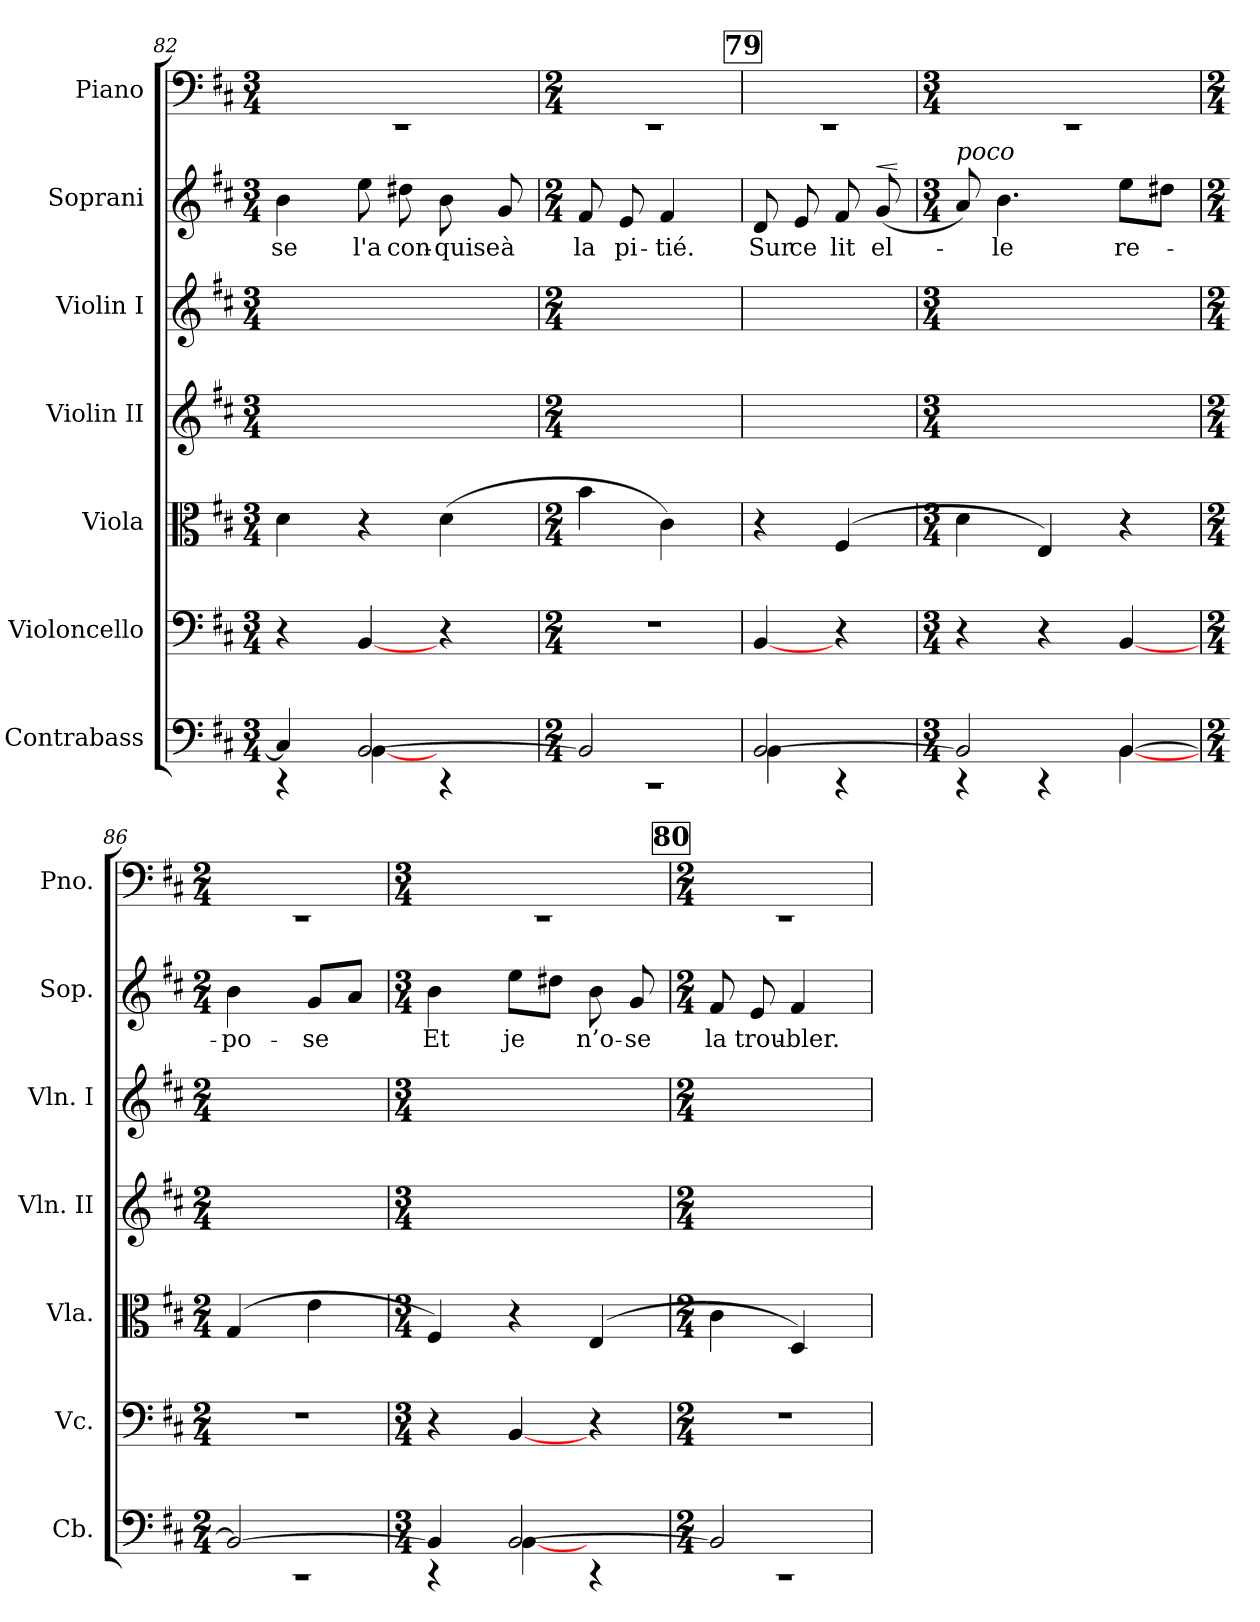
**kern	**kern	**kern	**kern	**kern	**kern	**text	**dynam	**kern
*part7	*part6	*part5	*part4	*part3	*part2	*part2	*part2	*part1
*staff7	*staff6	*staff5	*staff4	*staff3	*staff2	*staff2	*staff2	*staff1
*I"Contrabass	*I"Violoncello	*I"Viola	*I"Violin II	*I"Violin I	*I"Soprani	*	*	*I"Piano
*I'Cb.	*I'Vc.	*I'Vla.	*I'Vln. II	*I'Vln. I	*I'Sop.	*	*	*I'Pno.
*clefF4	*clefF4	*clefC3	*clefG2	*clefG2	*clefG2	*	*	*clefF4
*ITrd7c12	*	*	*	*	*	*	*	*
*k[f#c#]	*k[f#c#]	*k[f#c#]	*k[f#c#]	*k[f#c#]	*k[f#c#]	*	*	*k[f#c#]
*D:	*D:	*D:	*D:	*D:	*D:	*	*	*D:
*M3/4	*M3/4	*M3/4	*M3/4	*M3/4	*M3/4	*	*	*M3/4
=82	=82	=82	=82	=82	=82	=82	=82	=82
*^	*	*	*	*	*	*	*	*
4CCn]	4rCC	4r	4d	8ryy	2.ryy	4b	-se	.	2.rEE
.	.	.	.	8ryy	.	.	.	.	.
[2BBB	[4BBB	[4BB	4r	8ryy	.	8ee	l'a	.	.
.	.	.	.	8ryy	.	8dd#X	con-	.	.
.	4rCC	4r	(4d	8ryy	.	8b	-quise	.	.
.	.	.	.	8ryy	.	8g	à	.	.
=83	=83	=83	=83	=83	=83	=83	=83	=83	=83
*M2/4	*	*M2/4	*M2/4	*M2/4	*M2/4	*M2/4	*	*	*M2/4
2BBB]	2rCC	2r	4b	8ryy	2ryy	8f#	la	.	2rEE
.	.	.	.	8ryy	.	8e	pi-	.	.
.	.	.	4c#)	8ryy	.	4f#	-tié.	.	.
.	.	.	.	8ryy	.	.	.	.	.
!!LO:REH:place=s1:t=79
=84	=84	=84	=84	=84	=84	=84	=84	=84	=84
[2BBB	4BBB	[4BB	4r	8ryy	2ryy	8d	Sur	.	2rEE
.	.	.	.	8ryy	.	8e	ce	.	.
.	4rCC	4r	(4F#	8ryy	.	8f#	lit	.	.
!	!	!	!	!	!	!	!	!LO:HP:a	!
.	.	.	.	8ryy	.	(8g	el-	<	.
*v	*v	*	*	*	*	*	*	*	*
.	.	.	.	.	.	.	[	.
=85	=85	=85	=85	=85	=85	=85	=85	=85
*M3/4	*M3/4	*M3/4	*M3/4	*M3/4	*M3/4	*	*	*M3/4
*^	*	*	*	*	*	*	*	*
!	!	!	!	!	!	!LO:TX:a:i:t=poco	!	!	!
2BBB]	4rCC	4r	4d	8ryy	2.ryy	8a)	.	.	2.rEE
.	.	.	.	8ryy	.	4.b	-le	.	.
.	4rCC	4r	4E)	8ryy	.	.	.	.	.
.	.	.	.	8ryy	.	.	.	.	.
[4BBB	[4BBB	[4BB	4r	8ryy	.	8eeL	re-	.	.
.	.	.	.	8ryy	.	8dd#XJ	.	.	.
=86	=86	=86	=86	=86	=86	=86	=86	=86	=86
*M2/4	*	*M2/4	*M2/4	*M2/4	*M2/4	*M2/4	*	*	*M2/4
2BBB_	2rCC	2r	(4G	8ryy	2ryy	4b	-po-	.	2rEE
.	.	.	.	8ryy	.	.	.	.	.
.	.	.	4e	8ryy	.	8gL	-se	.	.
.	.	.	.	8ryy	.	8aJ	.	.	.
=87	=87	=87	=87	=87	=87	=87	=87	=87	=87
*M3/4	*	*M3/4	*M3/4	*M3/4	*M3/4	*M3/4	*	*	*M3/4
4BBB]	4rCC	4r	4F#)	8ryy	2.ryy	4b	Et	.	2.rEE
.	.	.	.	8ryy	.	.	.	.	.
[2BBB	[4BBB	[4BB	4r	8ryy	.	8eeL	je	.	.
.	.	.	.	8ryy	.	8dd#XJ	.	.	.
.	4rCC	4r	(4E	8ryy	.	8b	n’o-	.	.
.	.	.	.	8ryy	.	8g	-se	.	.
!!LO:REH:place=s1:t=80
=88	=88	=88	=88	=88	=88	=88	=88	=88	=88
*M2/4	*	*M2/4	*M2/4	*M2/4	*M2/4	*M2/4	*	*	*M2/4
2BBB]	2rCC	2r	4c#	8ryy	2ryy	8f#	la	.	2rEE
.	.	.	.	8ryy	.	8e	trou-	.	.
.	.	.	4D)	8ryy	.	4f#	-bler.	.	.
.	.	.	.	8ryy	.	.	.	.	.
*v	*v	*	*	*	*	*	*	*	*
=	=	=	=	=	=	=	=	=
*-	*-	*-	*-	*-	*-	*-	*-	*-
